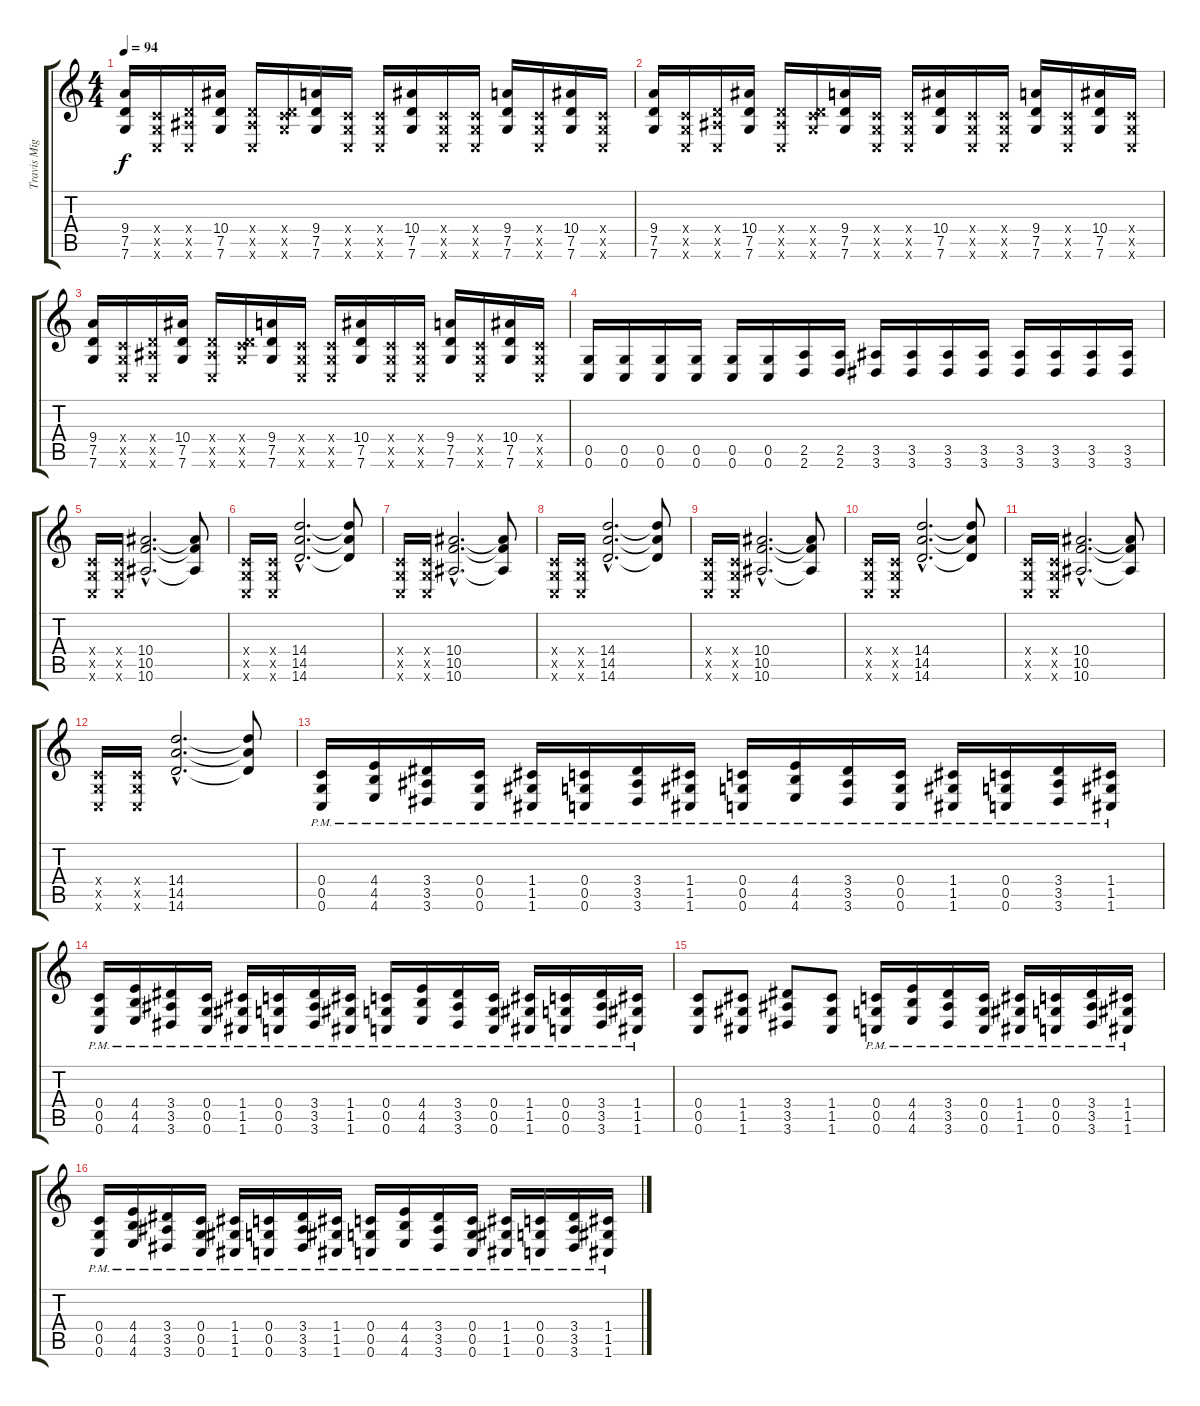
\track ("Travis Miguel    (Rhythm)" "Travis Mig") {instrument overdrivenguitar}
\staff {score tabs}
\tuning (D4 A3 F3 C3 G2 C2) {hide}
\ts (4 4)
\tempo 94
\clef g2
\ks c
(9.4 7.5 7.6).16{dy f} (0.4{x} 0.5{x} 0.6{x}).16 (2.4{x} 3.5{x} 0.6{x}).16 (10.4 7.5 7.6).16 (2.4{x} 3.5{x} 0.6{x}).16 (0.4{x} 7.5{x} 7.6{x}).16 (9.4 7.5 7.6).16 (0.4{x} 0.5{x} 0.6{x}).16 (0.4{x} 0.5{x} 0.6{x}).16 (10.4 7.5 7.6).16 (0.4{x} 0.5{x} 0.6{x}).16 (0.4{x} 0.5{x} 0.6{x}).16 (9.4 7.5 7.6).16 (0.4{x} 0.5{x} 0.6{x}).16 (10.4 7.5 7.6).16 (0.4{x} 0.5{x} 0.6{x}).16 |
(9.4 7.5 7.6).16 (0.4{x} 0.5{x} 0.6{x}).16 (2.4{x} 3.5{x} 0.6{x}).16 (10.4 7.5 7.6).16 (2.4{x} 3.5{x} 0.6{x}).16 (0.4{x} 7.5{x} 7.6{x}).16 (9.4 7.5 7.6).16 (0.4{x} 0.5{x} 0.6{x}).16 (0.4{x} 0.5{x} 0.6{x}).16 (10.4 7.5 7.6).16 (0.4{x} 0.5{x} 0.6{x}).16 (0.4{x} 0.5{x} 0.6{x}).16 (9.4 7.5 7.6).16 (0.4{x} 0.5{x} 0.6{x}).16 (10.4 7.5 7.6).16 (0.4{x} 0.5{x} 0.6{x}).16 |
(9.4 7.5 7.6).16 (0.4{x} 0.5{x} 0.6{x}).16 (2.4{x} 3.5{x} 0.6{x}).16 (10.4 7.5 7.6).16 (2.4{x} 3.5{x} 0.6{x}).16 (0.4{x} 7.5{x} 7.6{x}).16 (9.4 7.5 7.6).16 (0.4{x} 0.5{x} 0.6{x}).16 (0.4{x} 0.5{x} 0.6{x}).16 (10.4 7.5 7.6).16 (0.4{x} 0.5{x} 0.6{x}).16 (0.4{x} 0.5{x} 0.6{x}).16 (9.4 7.5 7.6).16 (0.4{x} 0.5{x} 0.6{x}).16 (10.4 7.5 7.6).16 (0.4{x} 0.5{x} 0.6{x}).16 |
(0.5 0.6).16 (0.5 0.6).16 (0.5 0.6).16 (0.5 0.6).16 (0.5 0.6).16 (0.5 0.6).16 (2.5 2.6).16 (2.5 2.6).16 (3.5 3.6).16 (3.5 3.6).16 (3.5 3.6).16 (3.5 3.6).16 (3.5 3.6).16 (3.5 3.6).16 (3.5 3.6).16 (3.5 3.6).16 |
(0.4{x} 0.5{x} 0.6{x}).16 (0.4{x} 0.5{x} 0.6{x}).16 (10.4{hac} 10.5{hac} 10.6{hac}).2{d} (10.4{t} 10.5{t} 10.6{t}).8 |
(0.4{x} 0.5{x} 0.6{x}).16 (0.4{x} 0.5{x} 0.6{x}).16 (14.4{hac} 14.5{hac} 14.6{hac}).2{d} (14.4{t} 14.5{t} 14.6{t}).8 |
(0.4{x} 0.5{x} 0.6{x}).16 (0.4{x} 0.5{x} 0.6{x}).16 (10.4{hac} 10.5{hac} 10.6{hac}).2{d} (10.4{t} 10.5{t} 10.6{t}).8 |
(0.4{x} 0.5{x} 0.6{x}).16 (0.4{x} 0.5{x} 0.6{x}).16 (14.4{hac} 14.5{hac} 14.6{hac}).2{d} (14.4{t} 14.5{t} 14.6{t}).8 |
(0.4{x} 0.5{x} 0.6{x}).16 (0.4{x} 0.5{x} 0.6{x}).16 (10.4{hac} 10.5{hac} 10.6{hac}).2{d} (10.4{t} 10.5{t} 10.6{t}).8 |
(0.4{x} 0.5{x} 0.6{x}).16 (0.4{x} 0.5{x} 0.6{x}).16 (14.4{hac} 14.5{hac} 14.6{hac}).2{d} (14.4{t} 14.5{t} 14.6{t}).8 |
(0.4{x} 0.5{x} 0.6{x}).16 (0.4{x} 0.5{x} 0.6{x}).16 (10.4{hac} 10.5{hac} 10.6{hac}).2{d} (10.4{t} 10.5{t} 10.6{t}).8 |
(0.4{x} 0.5{x} 0.6{x}).16 (0.4{x} 0.5{x} 0.6{x}).16 (14.4{hac} 14.5{hac} 14.6{hac}).2{d} (14.4{t} 14.5{t} 14.6{t}).8 |
(0.4 0.5 0.6{pm}).16 (4.4 4.5 4.6{pm}).16 (3.4 3.5 3.6{pm}).16 (0.4 0.5 0.6{pm}).16 (1.4 1.5 1.6{pm}).16 (0.4 0.5 0.6{pm}).16 (3.4 3.5 3.6{pm}).16 (1.4 1.5 1.6{pm}).16 (0.4 0.5 0.6{pm}).16 (4.4 4.5 4.6{pm}).16 (3.4 3.5 3.6{pm}).16 (0.4 0.5 0.6{pm}).16 (1.4 1.5 1.6{pm}).16 (0.4 0.5 0.6{pm}).16 (3.4 3.5 3.6{pm}).16 (1.4 1.5 1.6{pm}).16 |
(0.4 0.5 0.6{pm}).16 (4.4 4.5 4.6{pm}).16 (3.4 3.5 3.6{pm}).16 (0.4 0.5 0.6{pm}).16 (1.4 1.5 1.6{pm}).16 (0.4 0.5 0.6{pm}).16 (3.4 3.5 3.6{pm}).16 (1.4 1.5 1.6{pm}).16 (0.4 0.5 0.6{pm}).16 (4.4 4.5 4.6{pm}).16 (3.4 3.5 3.6{pm}).16 (0.4 0.5 0.6{pm}).16 (1.4 1.5 1.6{pm}).16 (0.4 0.5 0.6{pm}).16 (3.4 3.5 3.6{pm}).16 (1.4 1.5 1.6{pm}).16 |
(0.4 0.5 0.6).8 (1.4 1.5 1.6).8 (3.4 3.5 3.6).8 (1.4 1.5 1.6).8 (0.4 0.5 0.6{pm}).16 (4.4 4.5 4.6{pm}).16 (3.4 3.5 3.6{pm}).16 (0.4 0.5 0.6{pm}).16 (1.4 1.5 1.6{pm}).16 (0.4 0.5 0.6{pm}).16 (3.4 3.5 3.6{pm}).16 (1.4 1.5 1.6{pm}).16 |
(0.4 0.5 0.6{pm}).16 (4.4 4.5 4.6{pm}).16 (3.4 3.5 3.6{pm}).16 (0.4 0.5 0.6{pm}).16 (1.4 1.5 1.6{pm}).16 (0.4 0.5 0.6{pm}).16 (3.4 3.5 3.6{pm}).16 (1.4 1.5 1.6{pm}).16 (0.4 0.5 0.6{pm}).16 (4.4 4.5 4.6{pm}).16 (3.4 3.5 3.6{pm}).16 (0.4 0.5 0.6{pm}).16 (1.4 1.5 1.6{pm}).16 (0.4 0.5 0.6{pm}).16 (3.4 3.5 3.6{pm}).16 (1.4 1.5 1.6{pm}).16
